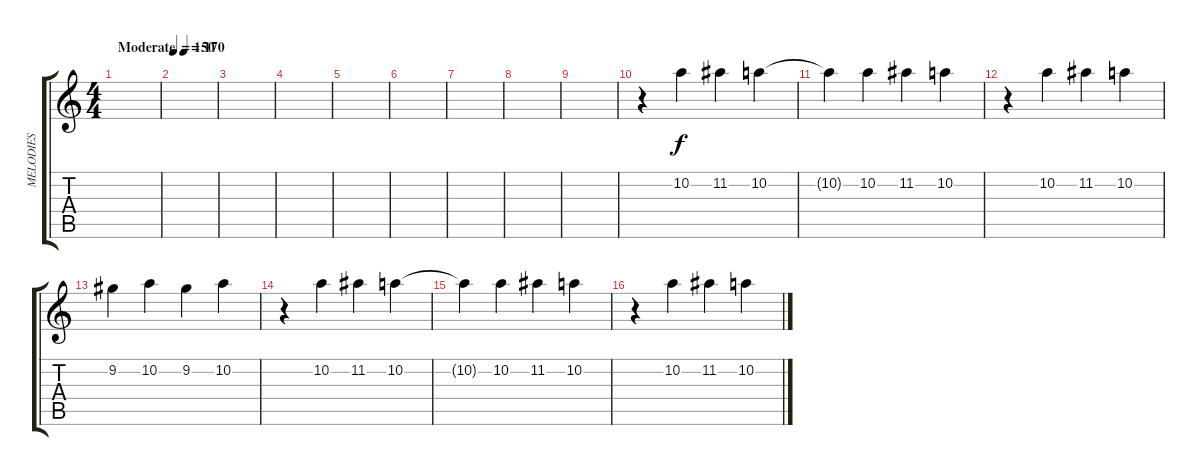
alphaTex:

\track ("MELODIES" "MELODIES") {instrument distortionguitar}
\staff {score tabs}
\tuning (E4 B3 G3 D3 A2 E2) {hide}
\ts (4 4)
\tempo (170 "Moderate")
\clef g2
\ks c
|
\tempo 150
|
|
|
|
|
|
|
|
r.4 10.2.4 11.2.4 10.2.4 |
10.2{t}.4 10.2.4 11.2.4 10.2.4 |
r.4 10.2.4 11.2.4 10.2.4 |
9.2.4 10.2.4 9.2.4 10.2.4 |
r.4 10.2.4 11.2.4 10.2.4 |
10.2{t}.4 10.2.4 11.2.4 10.2.4 |
r.4 10.2.4 11.2.4 10.2.4
